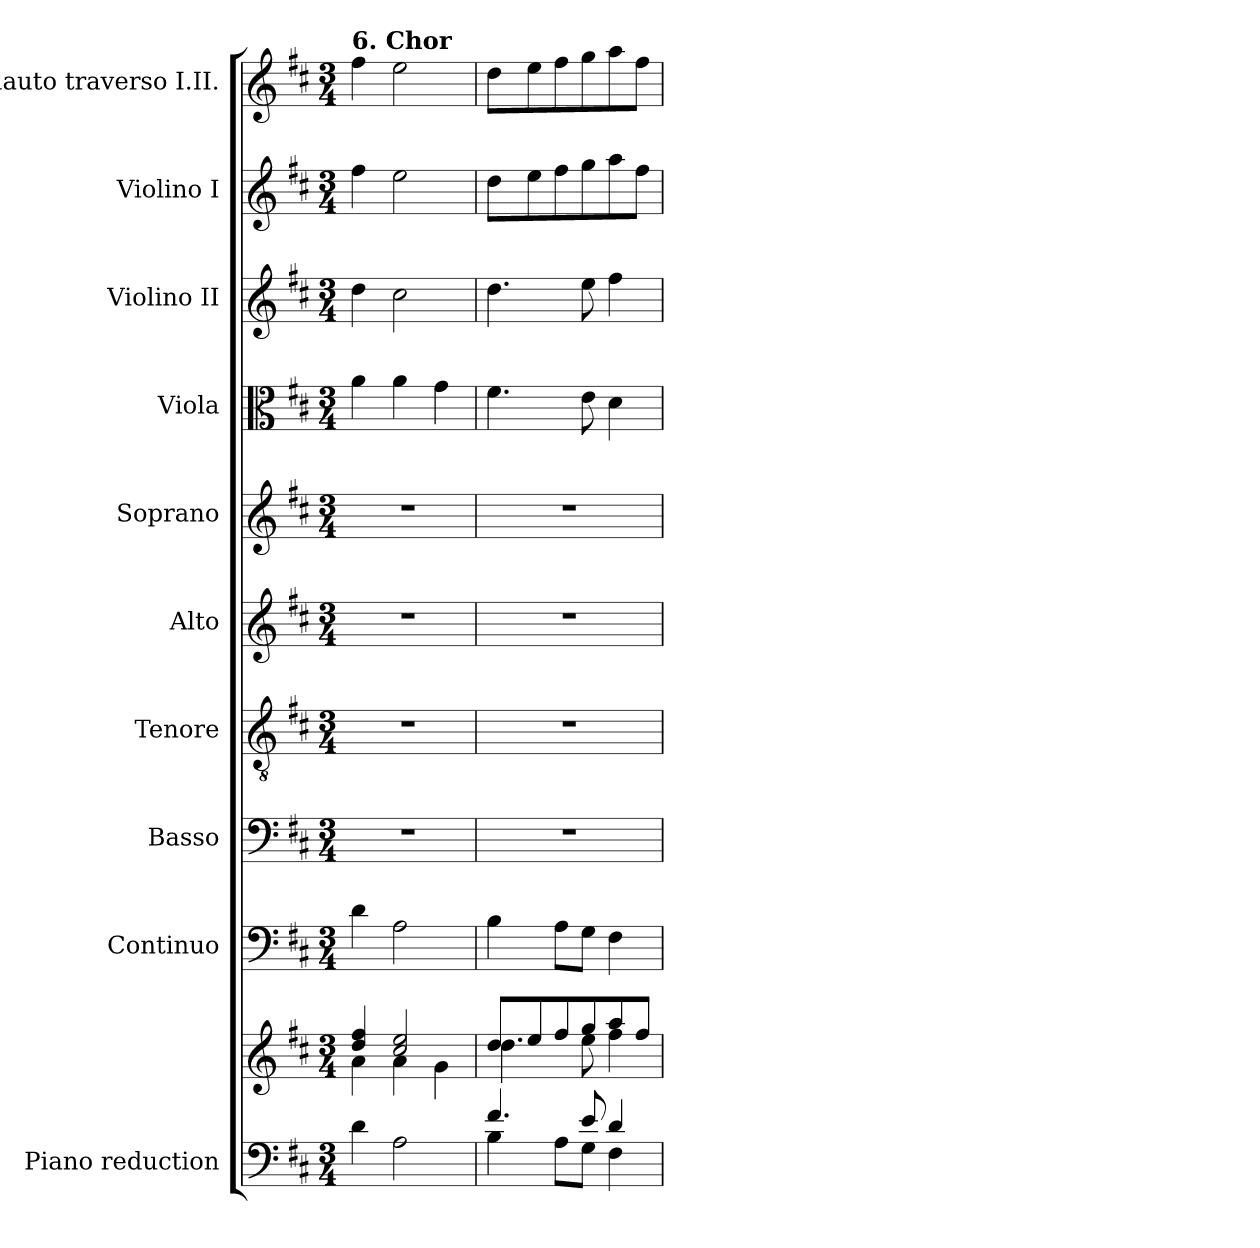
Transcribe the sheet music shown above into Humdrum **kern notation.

**kern	**kern	**kern	**kern	**kern	**kern	**kern	**kern	**kern	**kern	**kern
*part10	*part10	*part9	*part8	*part7	*part6	*part5	*part4	*part3	*part2	*part1
*staff11	*staff10	*staff9	*staff8	*staff7	*staff6	*staff5	*staff4	*staff3	*staff2	*staff1
*I"Piano reduction	*	*I"Continuo	*I"Basso	*I"Tenore	*I"Alto	*I"Soprano	*I"Viola	*I"Violino II	*I"Violino I	*I"Flauto traverso I.II.
*I'Pno	*	*	*	*	*	*	*I'Vla	*I'Vln	*I'Vln	*I'Fl
*clefF4	*clefG2	*clefF4	*clefF4	*clefGv2	*clefG2	*clefG2	*clefC3	*clefG2	*clefG2	*clefG2
*k[f#c#]	*k[f#c#]	*k[f#c#]	*k[f#c#]	*k[f#c#]	*k[f#c#]	*k[f#c#]	*k[f#c#]	*k[f#c#]	*k[f#c#]	*k[f#c#]
*M3/4	*M3/4	*M3/4	*M3/4	*M3/4	*M3/4	*M3/4	*M3/4	*M3/4	*M3/4	*M3/4
=1	=1	=1	=1	=1	=1	=1	=1	=1	=1	=1
*	*^	*	*	*	*	*	*	*	*	*
!	!	!	!	!	!	!	!	!	!	!	!LO:TX:a:B:t=6. Chor
4d\	4dd/ 4ff#/	4a\	4d\	2.r	2.r	2.r	2.r	4a\	4dd\	4ff#\	4ff#\
2A\	2cc#/ 2ee/	4a\	2A\	.	.	.	.	4a\	2cc#\	2ee\	2ee\
.	.	4g\	.	.	.	.	.	4g\	.	.	.
=2	=2	=2	=2	=2	=2	=2	=2	=2	=2	=2	=2
*^	*	*	*	*	*	*	*	*	*	*	*
4.f#/	4B\	8dd/L	4.dd\	4B\	2.r	2.r	2.r	2.r	4.f#\	4.dd\	8dd\L	8dd\L
.	.	8ee/	.	.	.	.	.	.	.	.	8ee\	8ee\
.	8A\L	8ff#/	.	8A\L	.	.	.	.	.	.	8ff#\	8ff#\
8e/	8G\J	8gg/	8ee\	8G\J	.	.	.	.	8e\	8ee\	8gg\	8gg\
4d/	4F#\	8aa/	4ff#\	4F#\	.	.	.	.	4d\	4ff#\	8aa\	8aa\
.	.	8ff#/J	.	.	.	.	.	.	.	.	8ff#\J	8ff#\J
*v	*v	*	*	*	*	*	*	*	*	*	*	*
*	*v	*v	*	*	*	*	*	*	*	*	*
=	=	=	=	=	=	=	=	=	=	=
*-	*-	*-	*-	*-	*-	*-	*-	*-	*-	*-
